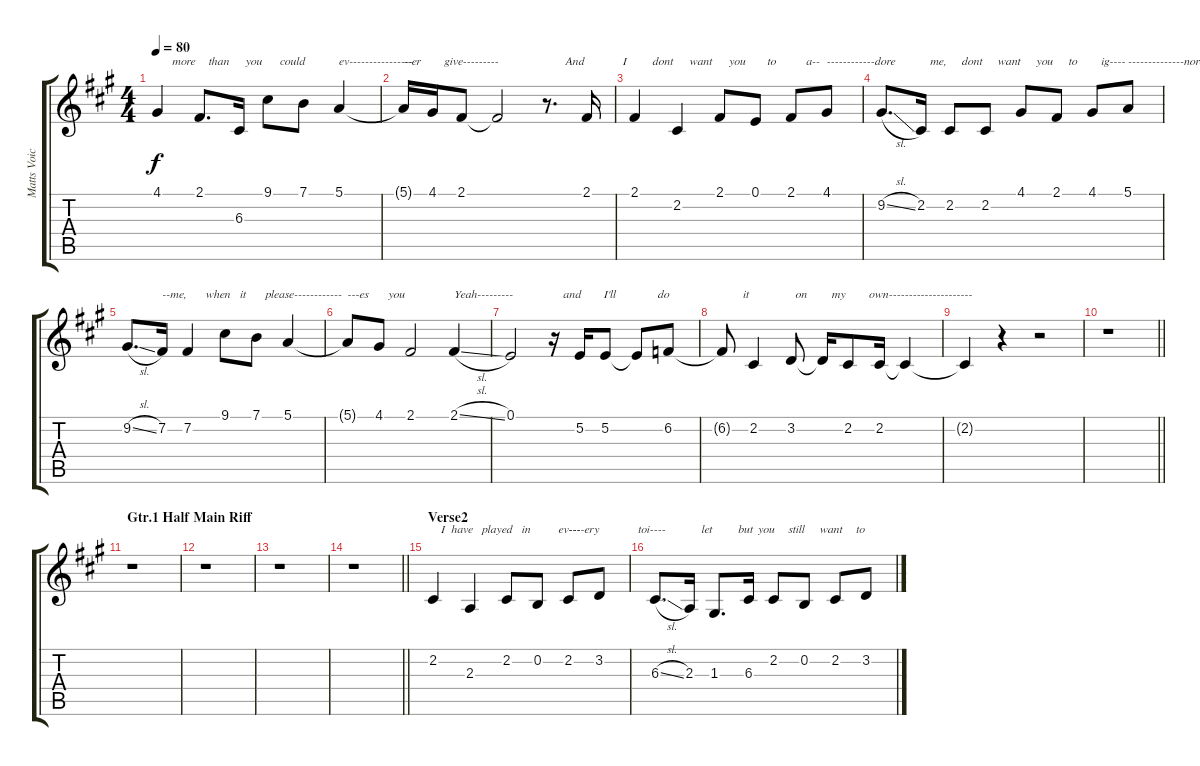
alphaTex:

\track ("Matts Voice" "Matts Voic") {instrument voiceoohs}
\staff {score tabs}
\tuning (E4 B3 G3 D3 A2 E2) {hide}
\ts (4 4)
\tempo 80
\clef g2
\ks f#minor
4.1.4{txt "     more" dy f} 2.1.8{d txt "   than"} 6.3.16{txt "  you"} 9.1.8{txt "    could"} 7.1.8 5.1.4{txt "ev----------------"} |
5.1{t}.16{txt "--er"} 4.1.16{txt "    give---------"} 2.1.8 2.1{t}.2 r.8{d txt "      And"} 2.1.16{txt "            I"} |
2.1.4{txt "      dont"} 2.2.4{txt "    want"} 2.1.8{txt "   you"} 0.1.8{txt "    to"} 2.1.8{txt "     a--"} 4.1.8{txt "------------dore"} |
9.2{sl}.8{d} 2.2.16{txt "   me,"} 2.2.8{txt "    dont"} 2.2.8{txt "    want"} 4.1.8{txt "     you"} 2.1.8{txt "    to"} 4.1.8{txt "   ig----"} 5.1.8{txt "--------------nore---"} |
9.2{sl}.8{d} 7.2.16{txt "--me,"} 7.2.4{txt "      when"} 9.1.8{txt "     it"} 7.1.8{txt "   please------------"} 5.1.4 |
5.1{t}.8{txt "---es"} 4.1.8{txt "   you"} 2.1.2 2.1{sl}.4{txt "Yeah---------"} |
0.1.2 r.16{txt "   and"} 5.2.16{txt "        I'll"} 5.2.8 5.2{t}.8{txt "       do"} 6.2.8 |
6.2{t}.8{txt "       it"} 2.2.4{txt "              on"} 3.2.8 3.2{t}.16{txt "   my"} 2.2.8{txt "       own---------------------"} 2.2.16 2.2{t}.4 |
2.2{t}.4 r.4 r.2 |
\barLineRight lightlight
r.1 |
\section ("" "Gtr.1 Half Main Riff")
\ks a
r.1 |
\ks f#minor
r.1 |
r.1 |
\barLineRight lightlight
r.1{txt "                             I"} |
\section ("" "Verse2")
\ks a
2.2.4{txt "      have"} 2.3.4{txt "    played"} 2.2.8{txt "     in"} 0.2.8{txt "       ev---"} 2.2.8{txt "----ery"} 3.2.8{txt "             toi----"} |
\ks f#minor
6.3{sl}.8{d} 2.3.16{txt "    let"} 1.3.8{d txt "        but"} 6.3.16{txt "   you"} 2.2.8{txt "     still"} 0.2.8{txt "     want"} 2.2.8{txt "       to"} 3.2.8
